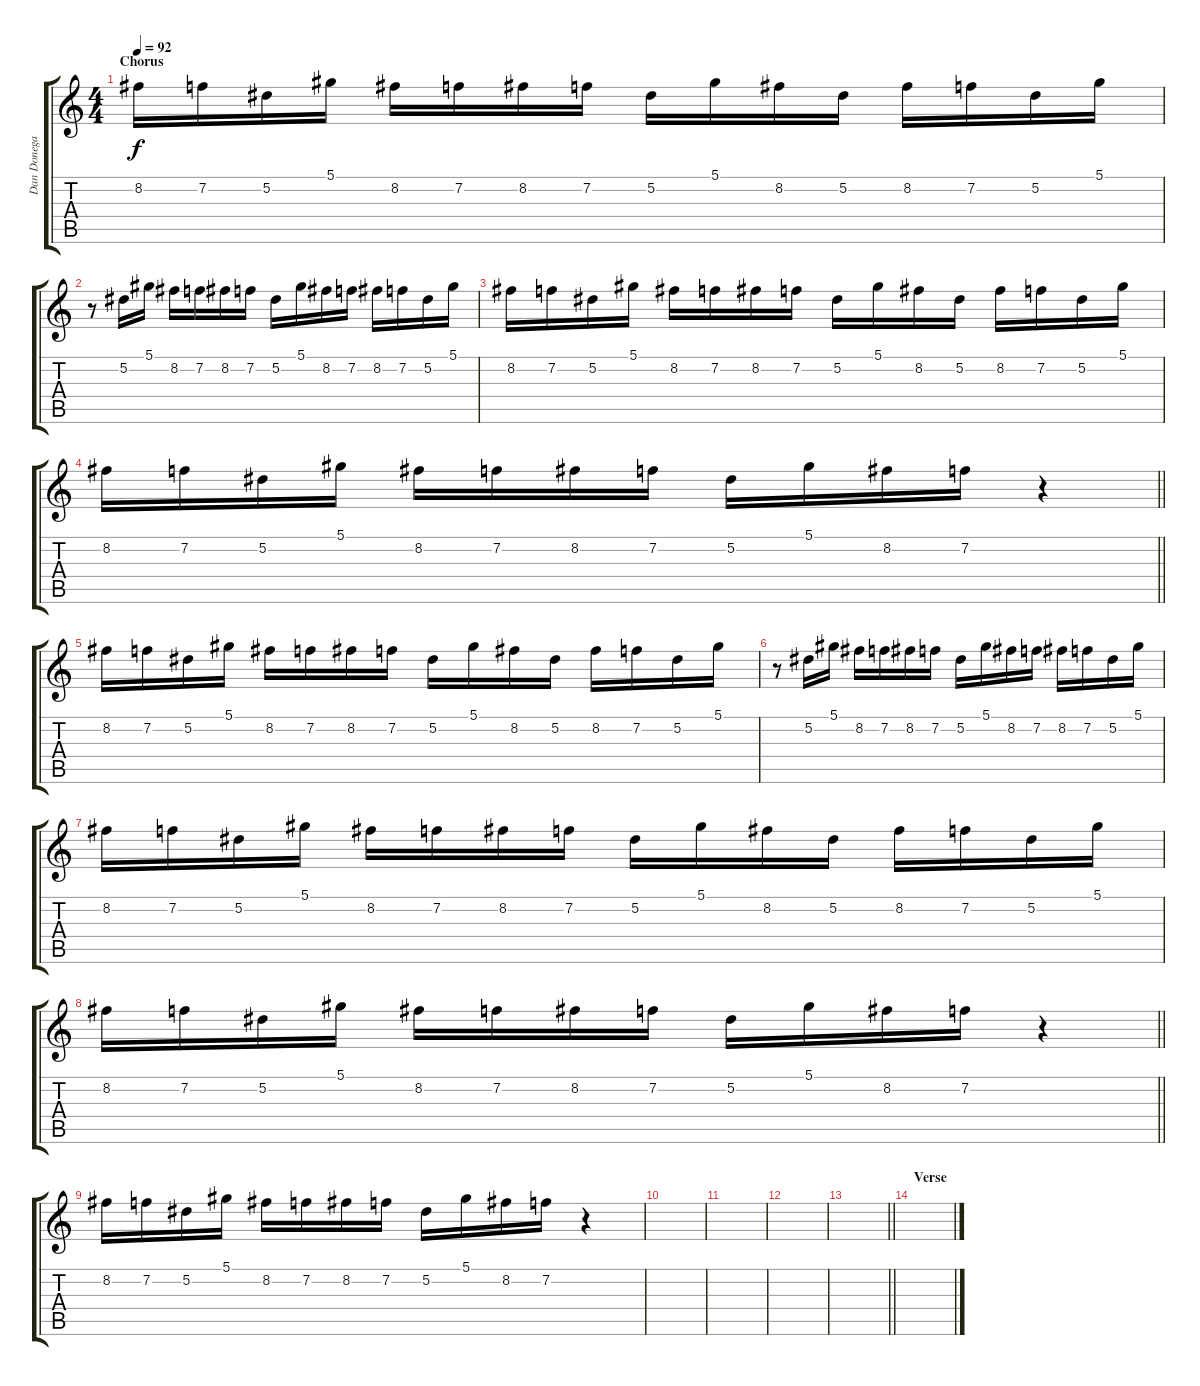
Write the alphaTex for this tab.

\track ("Dan Donegan" "Dan Donega") {instrument distortionguitar}
\staff {score tabs}
\tuning (Eb4 Bb3 Gb3 Db3 Ab2 Db2) {hide}
\ts (4 4)
\section ("" "Chorus")
\tempo 92
\clef g2
\ks c
8.2.16{dy f volume 10 instrument distortionguitar} 7.2.16 5.2.16 5.1.16 8.2.16 7.2.16 8.2.16 7.2.16 5.2.16 5.1.16 8.2.16 5.2.16 8.2.16 7.2.16 5.2.16 5.1.16 |
r.8 5.2.16 5.1.16 8.2.16 7.2.16 8.2.16 7.2.16 5.2.16 5.1.16 8.2.16 7.2.16 8.2.16 7.2.16 5.2.16 5.1.16 |
8.2.16 7.2.16 5.2.16 5.1.16 8.2.16 7.2.16 8.2.16 7.2.16 5.2.16 5.1.16 8.2.16 5.2.16 8.2.16 7.2.16 5.2.16 5.1.16 |
\barLineRight lightlight
8.2.16 7.2.16 5.2.16 5.1.16 8.2.16 7.2.16 8.2.16 7.2.16 5.2.16 5.1.16 8.2.16 7.2.16 r.4 |
8.2.16 7.2.16 5.2.16 5.1.16 8.2.16 7.2.16 8.2.16 7.2.16 5.2.16 5.1.16 8.2.16 5.2.16 8.2.16 7.2.16 5.2.16 5.1.16 |
r.8 5.2.16 5.1.16 8.2.16 7.2.16 8.2.16 7.2.16 5.2.16 5.1.16 8.2.16 7.2.16 8.2.16 7.2.16 5.2.16 5.1.16 |
8.2.16 7.2.16 5.2.16 5.1.16 8.2.16 7.2.16 8.2.16 7.2.16 5.2.16 5.1.16 8.2.16 5.2.16 8.2.16 7.2.16 5.2.16 5.1.16 |
\barLineRight lightlight
8.2.16 7.2.16 5.2.16 5.1.16 8.2.16 7.2.16 8.2.16 7.2.16 5.2.16 5.1.16 8.2.16 7.2.16 r.4 |
8.2.16 7.2.16 5.2.16 5.1.16 8.2.16 7.2.16 8.2.16 7.2.16 5.2.16 5.1.16 8.2.16 7.2.16 r.4 |
|
|
|
\barLineRight lightlight
|
\section ("" "Verse")
